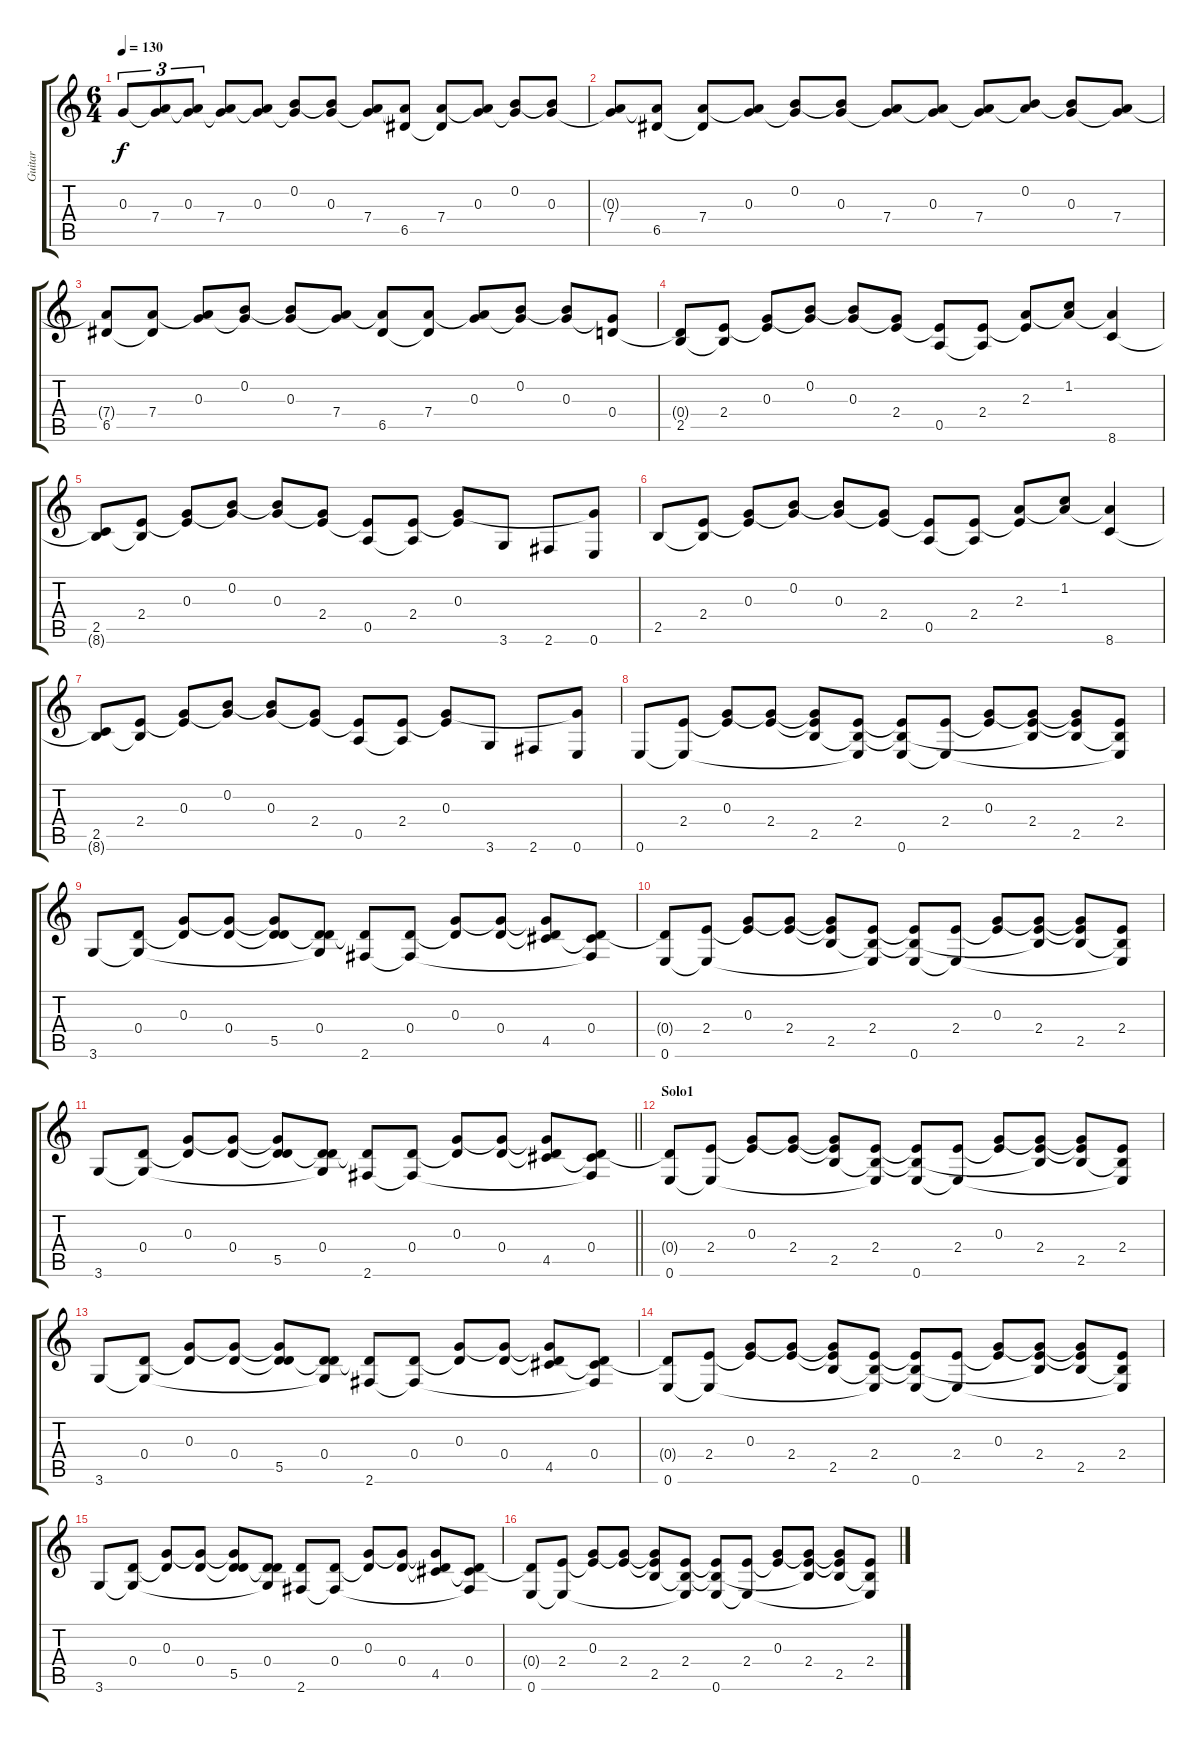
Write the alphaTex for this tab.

\track ("Guitar" "Guitar") {instrument distortionguitar}
\staff {score tabs}
\tuning (E4 B3 G3 D3 A2 E2) {hide}
\ts (6 4)
\tempo 130
\clef g2
\ks c
0.3.8{tu (3 2) dy f} (0.3{t} 7.4).8{tu (3 2)} (0.3 7.4{t}).8{tu (3 2)} (0.3{t} 7.4).8 (0.3 7.4{t}).8 (0.2 0.3{t}).8 (0.2{t} 0.3).8 (0.3{t} 7.4).8 (7.4{t} 6.5).8 (7.4 6.5{t}).8 (0.3 7.4{t}).8 (0.2 0.3{t}).8 (0.2{t} 0.3).8 |
(0.3{t} 7.4).8 (7.4{t} 6.5).8 (7.4 6.5{t}).8 (0.3 7.4{t}).8 (0.2 0.3{t}).8 (0.2{t} 0.3).8 (0.3{t} 7.4).8 (0.3 7.4{t}).8 (0.3{t} 7.4).8 (0.2 7.4{t}).8 (0.2{t} 0.3).8 (0.3{t} 7.4).8 |
(7.4{t} 6.5).8 (7.4 6.5{t}).8 (0.3 7.4{t}).8 (0.2 0.3{t}).8 (0.2{t} 0.3).8 (0.3{t} 7.4).8 (7.4{t} 6.5).8 (7.4 6.5{t}).8 (0.3 7.4{t}).8 (0.2 0.3{t}).8 (0.2{t} 0.3).8 (0.3{t} 0.4).8 |
(0.4{t} 2.5).8 (2.4 2.5{t}).8 (0.3 2.4{t}).8 (0.2 0.3{t}).8 (0.2{t} 0.3).8 (0.3{t} 2.4).8 (2.4{t} 0.5).8 (2.4 0.5{t}).8 (2.3 2.4{t}).8 (1.2 2.3{t}).8 (2.3{t} 8.6).4 |
(2.5 8.6{t}).8 (2.4 2.5{t}).8 (0.3 2.4{t}).8 (0.2 0.3{t}).8 (0.2{t} 0.3).8 (0.3{t} 2.4).8 (2.4{t} 0.5).8 (2.4 0.5{t}).8 (0.3 2.4{t}).8 3.6.8 2.6.8 (0.3{t} 0.6).8 |
2.5.8 (2.4 2.5{t}).8 (0.3 2.4{t}).8 (0.2 0.3{t}).8 (0.2{t} 0.3).8 (0.3{t} 2.4).8 (2.4{t} 0.5).8 (2.4 0.5{t}).8 (2.3 2.4{t}).8 (1.2 2.3{t}).8 (2.3{t} 8.6).4 |
(2.5 8.6{t}).8 (2.4 2.5{t}).8 (0.3 2.4{t}).8 (0.2 0.3{t}).8 (0.2{t} 0.3).8 (0.3{t} 2.4).8 (2.4{t} 0.5).8 (2.4 0.5{t}).8 (0.3 2.4{t}).8 3.6.8 2.6.8 (0.3{t} 0.6).8 |
0.6.8 (2.4 0.6{t}).8 (0.3 2.4{t}).8 (0.3{t} 2.4).8 (0.3{t} 2.4{t} 2.5).8 (2.4 2.5{t} 0.6{t}).8 (2.4{t} 2.5{t} 0.6).8 (2.4 0.6{t}).8 (0.3 2.4{t}).8 (0.3{t} 2.4 2.5{t}).8 (0.3{t} 2.4{t} 2.5).8 (2.4 2.5{t} 0.6{t}).8 |
3.6.8 (0.4 3.6{t}).8 (0.3 0.4{t}).8 (0.3{t} 0.4).8 (0.3{t} 0.4{t} 5.5).8 (0.4 5.5{t} 3.6{t}).8 (5.5{t} 2.6).8 (0.4 2.6{t}).8 (0.3 0.4{t}).8 (0.3{t} 0.4).8 (0.3{t} 0.4{t} 4.5).8 (0.4 4.5{t} 2.6{t}).8 |
(0.4{t} 0.6).8 (2.4 0.6{t}).8 (0.3 2.4{t}).8 (0.3{t} 2.4).8 (0.3{t} 2.4{t} 2.5).8 (2.4 2.5{t} 0.6{t}).8 (2.4{t} 2.5{t} 0.6).8 (2.4 0.6{t}).8 (0.3 2.4{t}).8 (0.3{t} 2.4 2.5{t}).8 (0.3{t} 2.4{t} 2.5).8 (2.4 2.5{t} 0.6{t}).8 |
\barLineRight lightlight
3.6.8 (0.4 3.6{t}).8 (0.3 0.4{t}).8 (0.3{t} 0.4).8 (0.3{t} 0.4{t} 5.5).8 (0.4 5.5{t} 3.6{t}).8 (5.5{t} 2.6).8 (0.4 2.6{t}).8 (0.3 0.4{t}).8 (0.3{t} 0.4).8 (0.3{t} 0.4{t} 4.5).8 (0.4 4.5{t} 2.6{t}).8 |
\section ("" "Solo1")
(0.4{t} 0.6).8 (2.4 0.6{t}).8 (0.3 2.4{t}).8 (0.3{t} 2.4).8 (0.3{t} 2.4{t} 2.5).8 (2.4 2.5{t} 0.6{t}).8 (2.4{t} 2.5{t} 0.6).8 (2.4 0.6{t}).8 (0.3 2.4{t}).8 (0.3{t} 2.4 2.5{t}).8 (0.3{t} 2.4{t} 2.5).8 (2.4 2.5{t} 0.6{t}).8 |
3.6.8 (0.4 3.6{t}).8 (0.3 0.4{t}).8 (0.3{t} 0.4).8 (0.3{t} 0.4{t} 5.5).8 (0.4 5.5{t} 3.6{t}).8 (5.5{t} 2.6).8 (0.4 2.6{t}).8 (0.3 0.4{t}).8 (0.3{t} 0.4).8 (0.3{t} 0.4{t} 4.5).8 (0.4 4.5{t} 2.6{t}).8 |
(0.4{t} 0.6).8 (2.4 0.6{t}).8 (0.3 2.4{t}).8 (0.3{t} 2.4).8 (0.3{t} 2.4{t} 2.5).8 (2.4 2.5{t} 0.6{t}).8 (2.4{t} 2.5{t} 0.6).8 (2.4 0.6{t}).8 (0.3 2.4{t}).8 (0.3{t} 2.4 2.5{t}).8 (0.3{t} 2.4{t} 2.5).8 (2.4 2.5{t} 0.6{t}).8 |
3.6.8 (0.4 3.6{t}).8 (0.3 0.4{t}).8 (0.3{t} 0.4).8 (0.3{t} 0.4{t} 5.5).8 (0.4 5.5{t} 3.6{t}).8 (5.5{t} 2.6).8 (0.4 2.6{t}).8 (0.3 0.4{t}).8 (0.3{t} 0.4).8 (0.3{t} 0.4{t} 4.5).8 (0.4 4.5{t} 2.6{t}).8 |
(0.4{t} 0.6).8 (2.4 0.6{t}).8 (0.3 2.4{t}).8 (0.3{t} 2.4).8 (0.3{t} 2.4{t} 2.5).8 (2.4 2.5{t} 0.6{t}).8 (2.4{t} 2.5{t} 0.6).8 (2.4 0.6{t}).8 (0.3 2.4{t}).8 (0.3{t} 2.4 2.5{t}).8 (0.3{t} 2.4{t} 2.5).8 (2.4 2.5{t} 0.6{t}).8
